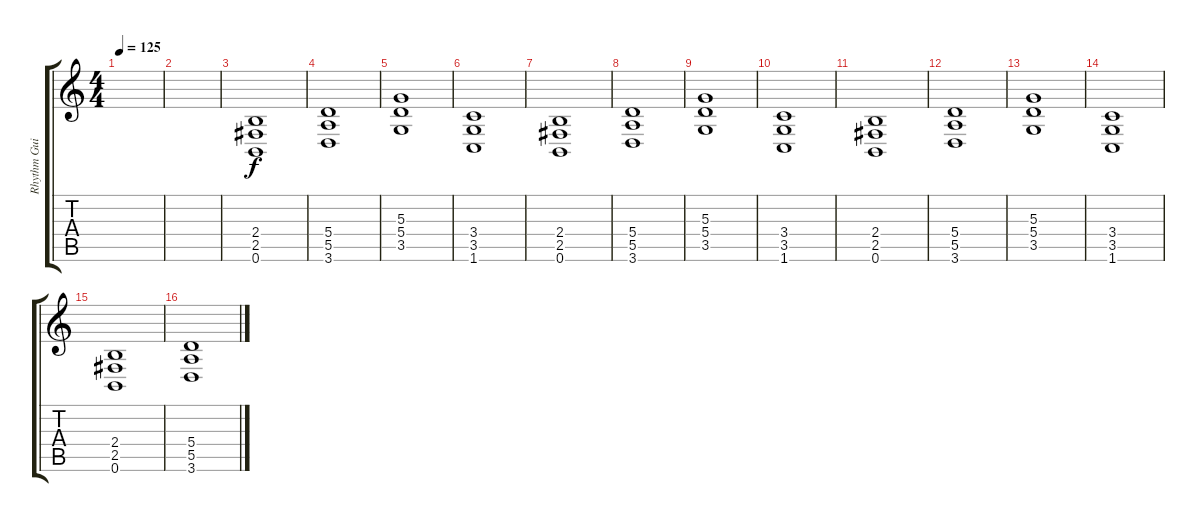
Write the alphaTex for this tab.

\track ("Rhythm Guitar" "Rhythm Gui") {instrument distortionguitar}
\staff {score tabs}
\tuning (B3 Gb3 D3 A2 E2 B1) {hide}
\ts (4 4)
\tempo 125
\clef g2
\ks c
|
|
(2.4 2.5 0.6).1 |
(5.4 5.5 3.6).1 |
(5.3 5.4 3.5).1 |
(3.4 3.5 1.6).1 |
(2.4 2.5 0.6).1 |
(5.4 5.5 3.6).1 |
(5.3 5.4 3.5).1 |
(3.4 3.5 1.6).1 |
(2.4 2.5 0.6).1 |
(5.4 5.5 3.6).1 |
(5.3 5.4 3.5).1 |
(3.4 3.5 1.6).1 |
(2.4 2.5 0.6).1 |
(5.4 5.5 3.6).1
